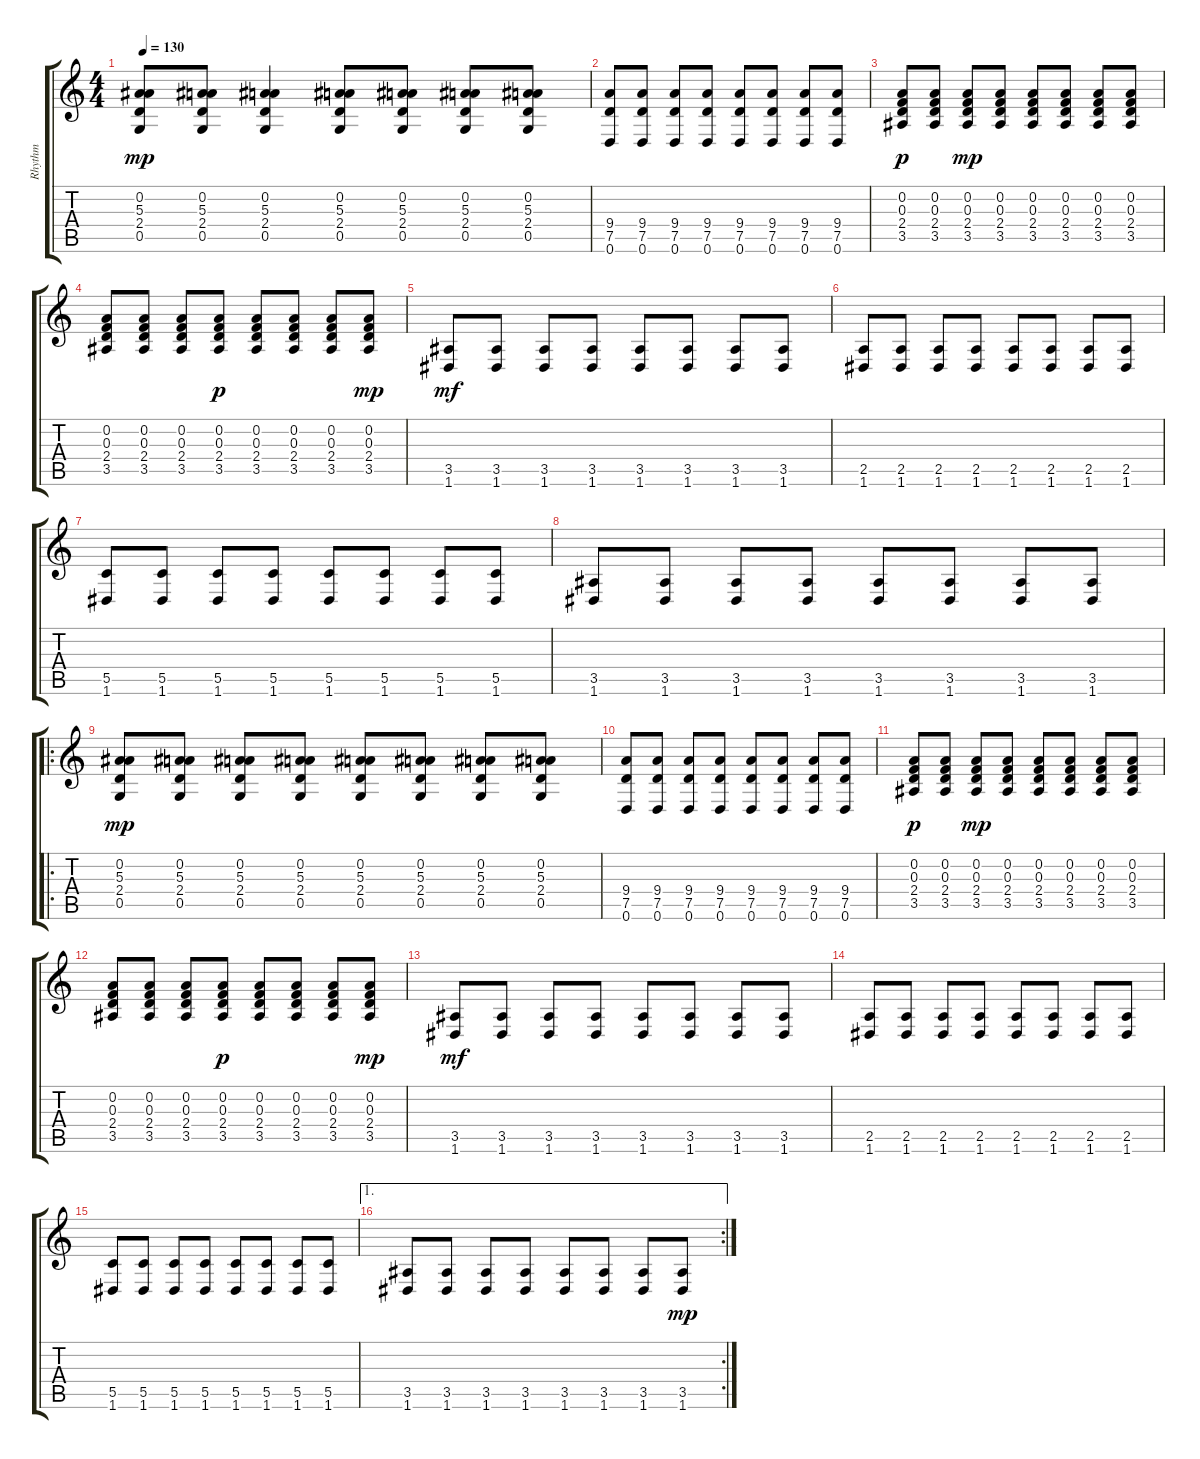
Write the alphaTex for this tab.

\track ("Rhythm" "Rhythm") {instrument distortionguitar}
\staff {score tabs}
\tuning (D4 A3 F3 C3 G2 D2) {hide}
\ts (4 4)
\tempo 130
\clef g2
\ks c
(0.2 5.3 2.4 0.5).8{dy mp} (0.2 5.3 2.4 0.5).8 (0.2 5.3 2.4 0.5).4 (0.2 5.3 2.4 0.5).8 (0.2 5.3 2.4 0.5).8 (0.2 5.3 2.4 0.5).8 (0.2 5.3 2.4 0.5).8 |
(9.4 7.5 0.6).8 (9.4 7.5 0.6).8 (9.4 7.5 0.6).8 (9.4 7.5 0.6).8 (9.4 7.5 0.6).8 (9.4 7.5 0.6).8 (9.4 7.5 0.6).8 (9.4 7.5 0.6).8 |
(0.2 0.3 2.4 3.5).8{dy p} (0.2 0.3 2.4 3.5).8 (0.2 0.3 2.4 3.5).8{dy mp} (0.2 0.3 2.4 3.5).8 (0.2 0.3 2.4 3.5).8 (0.2 0.3 2.4 3.5).8 (0.2 0.3 2.4 3.5).8 (0.2 0.3 2.4 3.5).8 |
(0.2 0.3 2.4 3.5).8 (0.2 0.3 2.4 3.5).8 (0.2 0.3 2.4 3.5).8 (0.2 0.3 2.4 3.5).8{dy p} (0.2 0.3 2.4 3.5).8 (0.2 0.3 2.4 3.5).8 (0.2 0.3 2.4 3.5).8 (0.2 0.3 2.4 3.5).8{dy mp} |
(3.5 1.6).8{dy mf} (3.5 1.6).8 (3.5 1.6).8 (3.5 1.6).8 (3.5 1.6).8 (3.5 1.6).8 (3.5 1.6).8 (3.5 1.6).8 |
(2.5 1.6).8 (2.5 1.6).8 (2.5 1.6).8 (2.5 1.6).8 (2.5 1.6).8 (2.5 1.6).8 (2.5 1.6).8 (2.5 1.6).8 |
(5.5 1.6).8 (5.5 1.6).8 (5.5 1.6).8 (5.5 1.6).8 (5.5 1.6).8 (5.5 1.6).8 (5.5 1.6).8 (5.5 1.6).8 |
(3.5 1.6).8 (3.5 1.6).8 (3.5 1.6).8 (3.5 1.6).8 (3.5 1.6).8 (3.5 1.6).8 (3.5 1.6).8 (3.5 1.6).8 |
\ro
(0.2 5.3 2.4 0.5).8{dy mp} (0.2 5.3 2.4 0.5).8 (0.2 5.3 2.4 0.5).8 (0.2 5.3 2.4 0.5).8 (0.2 5.3 2.4 0.5).8 (0.2 5.3 2.4 0.5).8 (0.2 5.3 2.4 0.5).8 (0.2 5.3 2.4 0.5).8 |
(9.4 7.5 0.6).8 (9.4 7.5 0.6).8 (9.4 7.5 0.6).8 (9.4 7.5 0.6).8 (9.4 7.5 0.6).8 (9.4 7.5 0.6).8 (9.4 7.5 0.6).8 (9.4 7.5 0.6).8 |
(0.2 0.3 2.4 3.5).8{dy p} (0.2 0.3 2.4 3.5).8 (0.2 0.3 2.4 3.5).8{dy mp} (0.2 0.3 2.4 3.5).8 (0.2 0.3 2.4 3.5).8 (0.2 0.3 2.4 3.5).8 (0.2 0.3 2.4 3.5).8 (0.2 0.3 2.4 3.5).8 |
(0.2 0.3 2.4 3.5).8 (0.2 0.3 2.4 3.5).8 (0.2 0.3 2.4 3.5).8 (0.2 0.3 2.4 3.5).8{dy p} (0.2 0.3 2.4 3.5).8 (0.2 0.3 2.4 3.5).8 (0.2 0.3 2.4 3.5).8 (0.2 0.3 2.4 3.5).8{dy mp} |
(3.5 1.6).8{dy mf} (3.5 1.6).8 (3.5 1.6).8 (3.5 1.6).8 (3.5 1.6).8 (3.5 1.6).8 (3.5 1.6).8 (3.5 1.6).8 |
(2.5 1.6).8 (2.5 1.6).8 (2.5 1.6).8 (2.5 1.6).8 (2.5 1.6).8 (2.5 1.6).8 (2.5 1.6).8 (2.5 1.6).8 |
(5.5 1.6).8 (5.5 1.6).8 (5.5 1.6).8 (5.5 1.6).8 (5.5 1.6).8 (5.5 1.6).8 (5.5 1.6).8 (5.5 1.6).8 |
\ae 1
\rc 2
(3.5 1.6).8 (3.5 1.6).8 (3.5 1.6).8 (3.5 1.6).8 (3.5 1.6).8 (3.5 1.6).8 (3.5 1.6).8 (3.5 1.6).8{dy mp}
